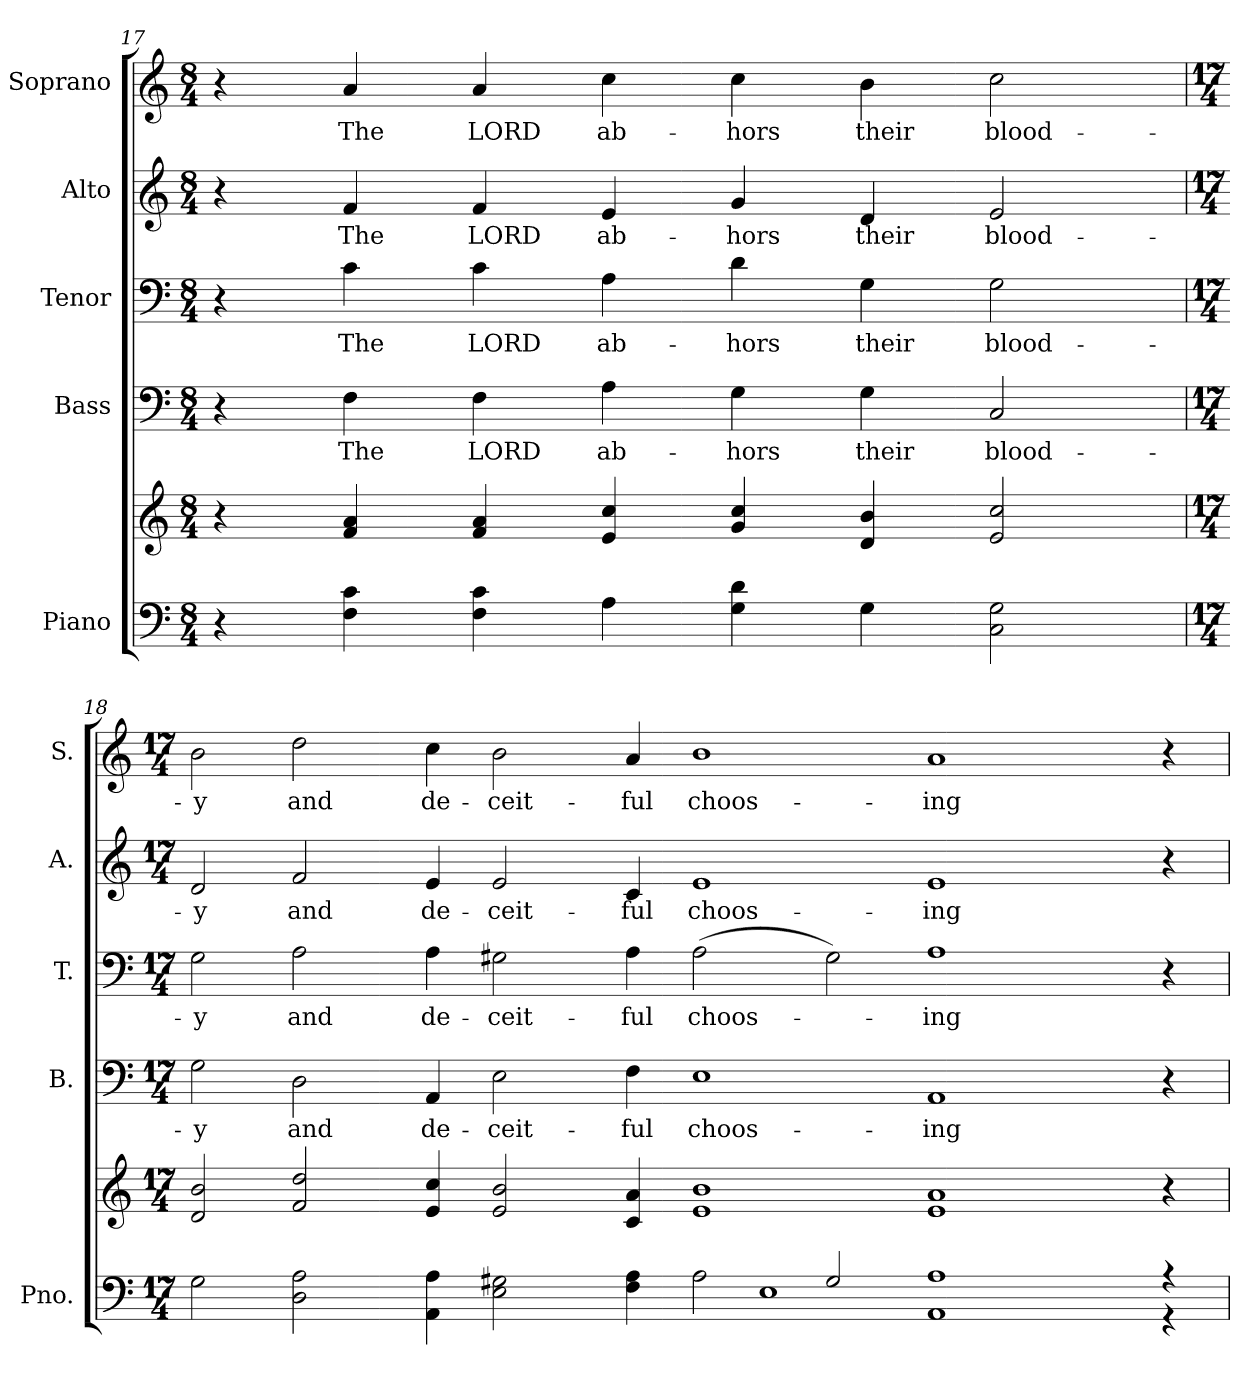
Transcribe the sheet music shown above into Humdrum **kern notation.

**kern	**kern	**kern	**text	**kern	**text	**kern	**text	**kern	**text
*part5	*part5	*part4	*part4	*part3	*part3	*part2	*part2	*part1	*part1
*staff6	*staff5	*staff4	*staff4	*staff3	*staff3	*staff2	*staff2	*staff1	*staff1
*I"Piano	*	*I"Bass	*	*I"Tenor	*	*I"Alto	*	*I"Soprano	*
*I'Pno.	*	*I'B.	*	*I'T.	*	*I'A.	*	*I'S.	*
!!LO:PB:g=z
*clefF4	*clefG2	*clefF4	*	*clefF4	*	*clefG2	*	*clefG2	*
*k[]	*k[]	*k[]	*	*k[]	*	*k[]	*	*k[]	*
*C:	*C:	*C:	*	*C:	*	*C:	*	*C:	*
*M8/4	*M8/4	*M8/4	*	*M8/4	*	*M8/4	*	*M8/4	*
=17	=17	=17	=17	=17	=17	=17	=17	=17	=17
4r	4r	4r	.	4r	.	4r	.	4r	.
!	!	!	!LO:LY:b:color=#000000	!	!	!	!	!	!
!	!	!	!	!	!LO:LY:b:color=#000000	!	!	!	!
!	!	!	!	!	!	!	!LO:LY:b:color=#000000	!	!
!	!	!	!	!	!	!	!	!	!LO:LY:b:color=#000000
4Fi\ 4ci	4fi/ 4ai	4Fi\	The	4ci\	The	4fi/	The	4ai/	The
!	!	!	!LO:LY:b:color=#000000	!	!	!	!	!	!
!	!	!	!	!	!LO:LY:b:color=#000000	!	!	!	!
!	!	!	!	!	!	!	!LO:LY:b:color=#000000	!	!
!	!	!	!	!	!	!	!	!	!LO:LY:b:color=#000000
4Fi\ 4ci	4fi/ 4ai	4Fi\	LORD	4ci\	LORD	4fi/	LORD	4ai/	LORD
!	!	!	!LO:LY:b:color=#000000	!	!	!	!	!	!
!	!	!	!	!	!LO:LY:b:color=#000000	!	!	!	!
!	!	!	!	!	!	!	!LO:LY:b:color=#000000	!	!
!	!	!	!	!	!	!	!	!	!LO:LY:b:color=#000000
4Ai\	4ei/ 4cci	4Ai\	ab-	4Ai\	ab-	4ei/	ab-	4cci\	ab-
!	!	!	!LO:LY:b:color=#000000	!	!	!	!	!	!
!	!	!	!	!	!LO:LY:b:color=#000000	!	!	!	!
!	!	!	!	!	!	!	!LO:LY:b:color=#000000	!	!
!	!	!	!	!	!	!	!	!	!LO:LY:b:color=#000000
4Gi\ 4di	4gi/ 4cci	4Gi\	-hors	4di\	-hors	4gi/	-hors	4cci\	-hors
!	!	!	!LO:LY:b:color=#000000	!	!	!	!	!	!
!	!	!	!	!	!LO:LY:b:color=#000000	!	!	!	!
!	!	!	!	!	!	!	!LO:LY:b:color=#000000	!	!
!	!	!	!	!	!	!	!	!	!LO:LY:b:color=#000000
4Gi\	4di/ 4bi	4Gi\	their	4Gi\	their	4di/	their	4bi\	their
!	!	!	!LO:LY:b:color=#000000	!	!	!	!	!	!
!	!	!	!	!	!LO:LY:b:color=#000000	!	!	!	!
!	!	!	!	!	!	!	!LO:LY:b:color=#000000	!	!
!	!	!	!	!	!	!	!	!	!LO:LY:b:color=#000000
2Ci\ 2Gi	2ei/ 2cci	2Ci/	blood-	2Gi\	blood-	2ei/	blood-	2cci\	blood-
=18	=18	=18	=18	=18	=18	=18	=18	=18	=18
*M17/4	*M17/4	*M17/4	*	*M17/4	*	*M17/4	*	*M17/4	*
*^	*	*	*	*	*	*	*	*	*
!	!	!	!	!LO:LY:b:color=#000000	!	!	!	!	!	!
!	!	!	!	!	!	!LO:LY:b:color=#000000	!	!	!	!
!	!	!	!	!	!	!	!	!LO:LY:b:color=#000000	!	!
!	!	!	!	!	!	!	!	!	!	!LO:LY:b:color=#000000
2Gi\	2.ryy	2di/ 2bi	2Gi\	-y	2Gi\	-y	2di/	-y	2bi\	-y
!	!	!	!	!LO:LY:b:color=#000000	!	!	!	!	!	!
!	!	!	!	!	!	!LO:LY:b:color=#000000	!	!	!	!
!	!	!	!	!	!	!	!	!LO:LY:b:color=#000000	!	!
!	!	!	!	!	!	!	!	!	!	!LO:LY:b:color=#000000
2Di\ 2Ai	.	2fi/ 2ddi	2Di\	and	2Ai\	and	2fi/	and	2ddi\	and
.	2.ryy	.	.	.	.	.	.	.	.	.
!	!	!	!	!LO:LY:b:color=#000000	!	!	!	!	!	!
!	!	!	!	!	!	!LO:LY:b:color=#000000	!	!	!	!
!	!	!	!	!	!	!	!	!LO:LY:b:color=#000000	!	!
!	!	!	!	!	!	!	!	!	!	!LO:LY:b:color=#000000
4AAi\ 4Ai	.	4ei/ 4cci	4AAi/	de-	4Ai\	de-	4ei/	de-	4cci\	de-
!	!	!	!	!LO:LY:b:color=#000000	!	!	!	!	!	!
!	!	!	!	!	!	!LO:LY:b:color=#000000	!	!	!	!
!	!	!	!	!	!	!	!	!LO:LY:b:color=#000000	!	!
!	!	!	!	!	!	!	!	!	!	!LO:LY:b:color=#000000
2Ei\ 2G#Xi	.	2ei/ 2bi	2Ei\	-ceit-	2G#Xi\	-ceit-	2ei/	-ceit-	2bi\	-ceit-
.	2.ryy	.	.	.	.	.	.	.	.	.
!	!	!	!	!LO:LY:b:color=#000000	!	!	!	!	!	!
!	!	!	!	!	!	!LO:LY:b:color=#000000	!	!	!	!
!	!	!	!	!	!	!	!	!LO:LY:b:color=#000000	!	!
!	!	!	!	!	!	!	!	!	!	!LO:LY:b:color=#000000
4Fi\ 4Ai	.	4ci/ 4ai	4Fi\	-ful	4Ai\	-ful	4ci/	-ful	4ai/	-ful
!	!	!	!	!LO:LY:b:color=#000000	!	!	!	!	!	!
!	!	!	!	!	!	!LO:LY:b:color=#000000	!	!	!	!
!	!	!	!	!	!	!	!	!LO:LY:b:color=#000000	!	!
!	!	!	!	!	!	!	!	!	!	!LO:LY:b:color=#000000
2Ai\	.	1ei 1bi	1Ei	choos-	(2Ai\	choos-	1ei	choos-	1bi	choos-
.	1Ei	.	.	.	.	.	.	.	.	.
2G#i/	.	.	.	.	2G#i\)	.	.	.	.	.
!	!	!	!	!LO:LY:b:color=#000000	!	!	!	!	!	!
!	!	!	!	!	!	!LO:LY:b:color=#000000	!	!	!	!
!	!	!	!	!	!	!	!	!LO:LY:b:color=#000000	!	!
!	!	!	!	!	!	!	!	!	!	!LO:LY:b:color=#000000
1AAi 1Ai	.	1ei 1ai	1AAi	-ing	1Ai	-ing	1ei	-ing	1ai	-ing
.	4ryy	.	.	.	.	.	.	.	.	.
.	2ryy	.	.	.	.	.	.	.	.	.
4r	4r	4r	4r	.	4r	.	4r	.	4r	.
*v	*v	*	*	*	*	*	*	*	*	*
=	=	=	=	=	=	=	=	=	=
*-	*-	*-	*-	*-	*-	*-	*-	*-	*-
